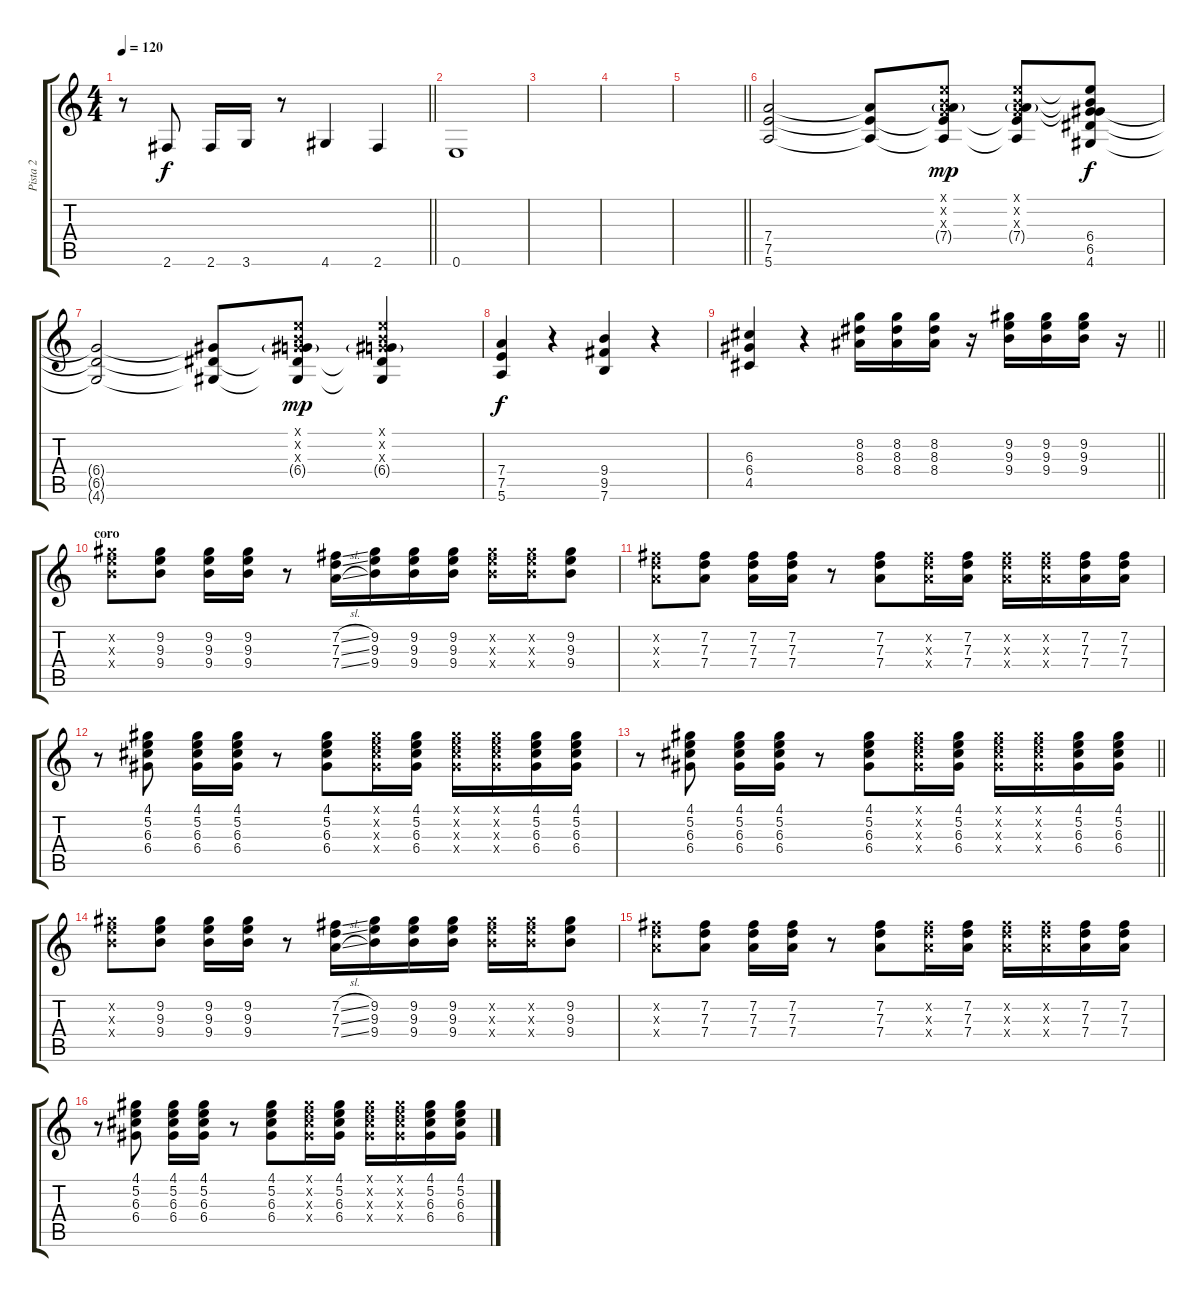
\track ("Pista 2" "Pista 2") {instrument distortionguitar}
\staff {score tabs}
\tuning (E4 B3 G3 D3 A2 E2) {hide}
\ts (4 4)
\tempo 120
\clef g2
\barLineRight lightlight
\ks c
r.8{dy f} 2.6.8 2.6.16 3.6.16 r.8 4.6.4 2.6.4 |
\section ("" "")
0.6.1 |
|
|
\barLineRight lightlight
|
(7.4 7.5 5.6).2{volume 7} (7.4{t} 7.5{t} 5.6{t}).8 (0.1{x} 0.2{x} 0.3{x} 7.4{g} 7.5{t} 5.6{t}).8{dy mp} (0.1{x} 0.2{x} 0.3{x} 7.4{g} 7.5{t} 5.6{t}).8 (0.1{t} 0.2{t} 0.3{t} 6.4 6.5 4.6).8{dy f} |
(6.4{t} 6.5{t} 4.6{t}).2 (6.4{t} 6.5{t} 4.6{t}).8 (0.1{x} 0.2{x} 0.3{x} 6.4{g} 6.5{t} 4.6{t}).8{dy mp} (0.1{x} 0.2{x} 0.3{x} 6.4{g} 6.5{t} 4.6{t}).4 |
(7.4 7.5 5.6).4{dy f} r.4 (9.4 9.5 7.6).4 r.4 |
\barLineRight lightlight
(6.3 6.4 4.5).4 r.4 (8.2 8.3 8.4).16 (8.2 8.3 8.4).16 (8.2 8.3 8.4).16 r.16 (9.2 9.3 9.4).16 (9.2 9.3 9.4).16 (9.2 9.3 9.4).16 r.16 |
\section ("" "coro")
(9.2{x} 9.3{x} 9.4{x}).8 (9.2 9.3 9.4).8 (9.2 9.3 9.4).16 (9.2 9.3 9.4).16 r.8 (7.2{sl} 7.3{sl} 7.4{sl}).16 (9.2 9.3 9.4).16 (9.2 9.3 9.4).16 (9.2 9.3 9.4).16 (9.2{x} 9.3{x} 9.4{x}).16 (9.2{x} 9.3{x} 9.4{x}).16 (9.2 9.3 9.4).8 |
(7.2{x} 7.3{x} 7.4{x}).8 (7.2 7.3 7.4).8 (7.2 7.3 7.4).16 (7.2 7.3 7.4).16 r.8 (7.2 7.3 7.4).8 (7.2{x} 7.3{x} 7.4{x}).16 (7.2 7.3 7.4).16 (7.2{x} 7.3{x} 7.4{x}).16 (7.2{x} 7.3{x} 7.4{x}).16 (7.2 7.3 7.4).16 (7.2 7.3 7.4).16 |
r.8 (4.1 5.2 6.3 6.4).8 (4.1 5.2 6.3 6.4).16 (4.1 5.2 6.3 6.4).16 r.8 (4.1 5.2 6.3 6.4).8 (4.1{x} 5.2{x} 6.3{x} 6.4{x}).16 (4.1 5.2 6.3 6.4).16 (4.1{x} 5.2{x} 6.3{x} 6.4{x}).16 (4.1{x} 5.2{x} 6.3{x} 6.4{x}).16 (4.1 5.2 6.3 6.4).16 (4.1 5.2 6.3 6.4).16 |
\barLineRight lightlight
r.8 (4.1 5.2 6.3 6.4).8 (4.1 5.2 6.3 6.4).16 (4.1 5.2 6.3 6.4).16 r.8 (4.1 5.2 6.3 6.4).8 (4.1{x} 5.2{x} 6.3{x} 6.4{x}).16 (4.1 5.2 6.3 6.4).16 (4.1{x} 5.2{x} 6.3{x} 6.4{x}).16 (4.1{x} 5.2{x} 6.3{x} 6.4{x}).16 (4.1 5.2 6.3 6.4).16 (4.1 5.2 6.3 6.4).16 |
(9.2{x} 9.3{x} 9.4{x}).8 (9.2 9.3 9.4).8 (9.2 9.3 9.4).16 (9.2 9.3 9.4).16 r.8 (7.2{sl} 7.3{sl} 7.4{sl}).16 (9.2 9.3 9.4).16 (9.2 9.3 9.4).16 (9.2 9.3 9.4).16 (9.2{x} 9.3{x} 9.4{x}).16 (9.2{x} 9.3{x} 9.4{x}).16 (9.2 9.3 9.4).8 |
(7.2{x} 7.3{x} 7.4{x}).8 (7.2 7.3 7.4).8 (7.2 7.3 7.4).16 (7.2 7.3 7.4).16 r.8 (7.2 7.3 7.4).8 (7.2{x} 7.3{x} 7.4{x}).16 (7.2 7.3 7.4).16 (7.2{x} 7.3{x} 7.4{x}).16 (7.2{x} 7.3{x} 7.4{x}).16 (7.2 7.3 7.4).16 (7.2 7.3 7.4).16 |
r.8 (4.1 5.2 6.3 6.4).8 (4.1 5.2 6.3 6.4).16 (4.1 5.2 6.3 6.4).16 r.8 (4.1 5.2 6.3 6.4).8 (4.1{x} 5.2{x} 6.3{x} 6.4{x}).16 (4.1 5.2 6.3 6.4).16 (4.1{x} 5.2{x} 6.3{x} 6.4{x}).16 (4.1{x} 5.2{x} 6.3{x} 6.4{x}).16 (4.1 5.2 6.3 6.4).16 (4.1 5.2 6.3 6.4).16
